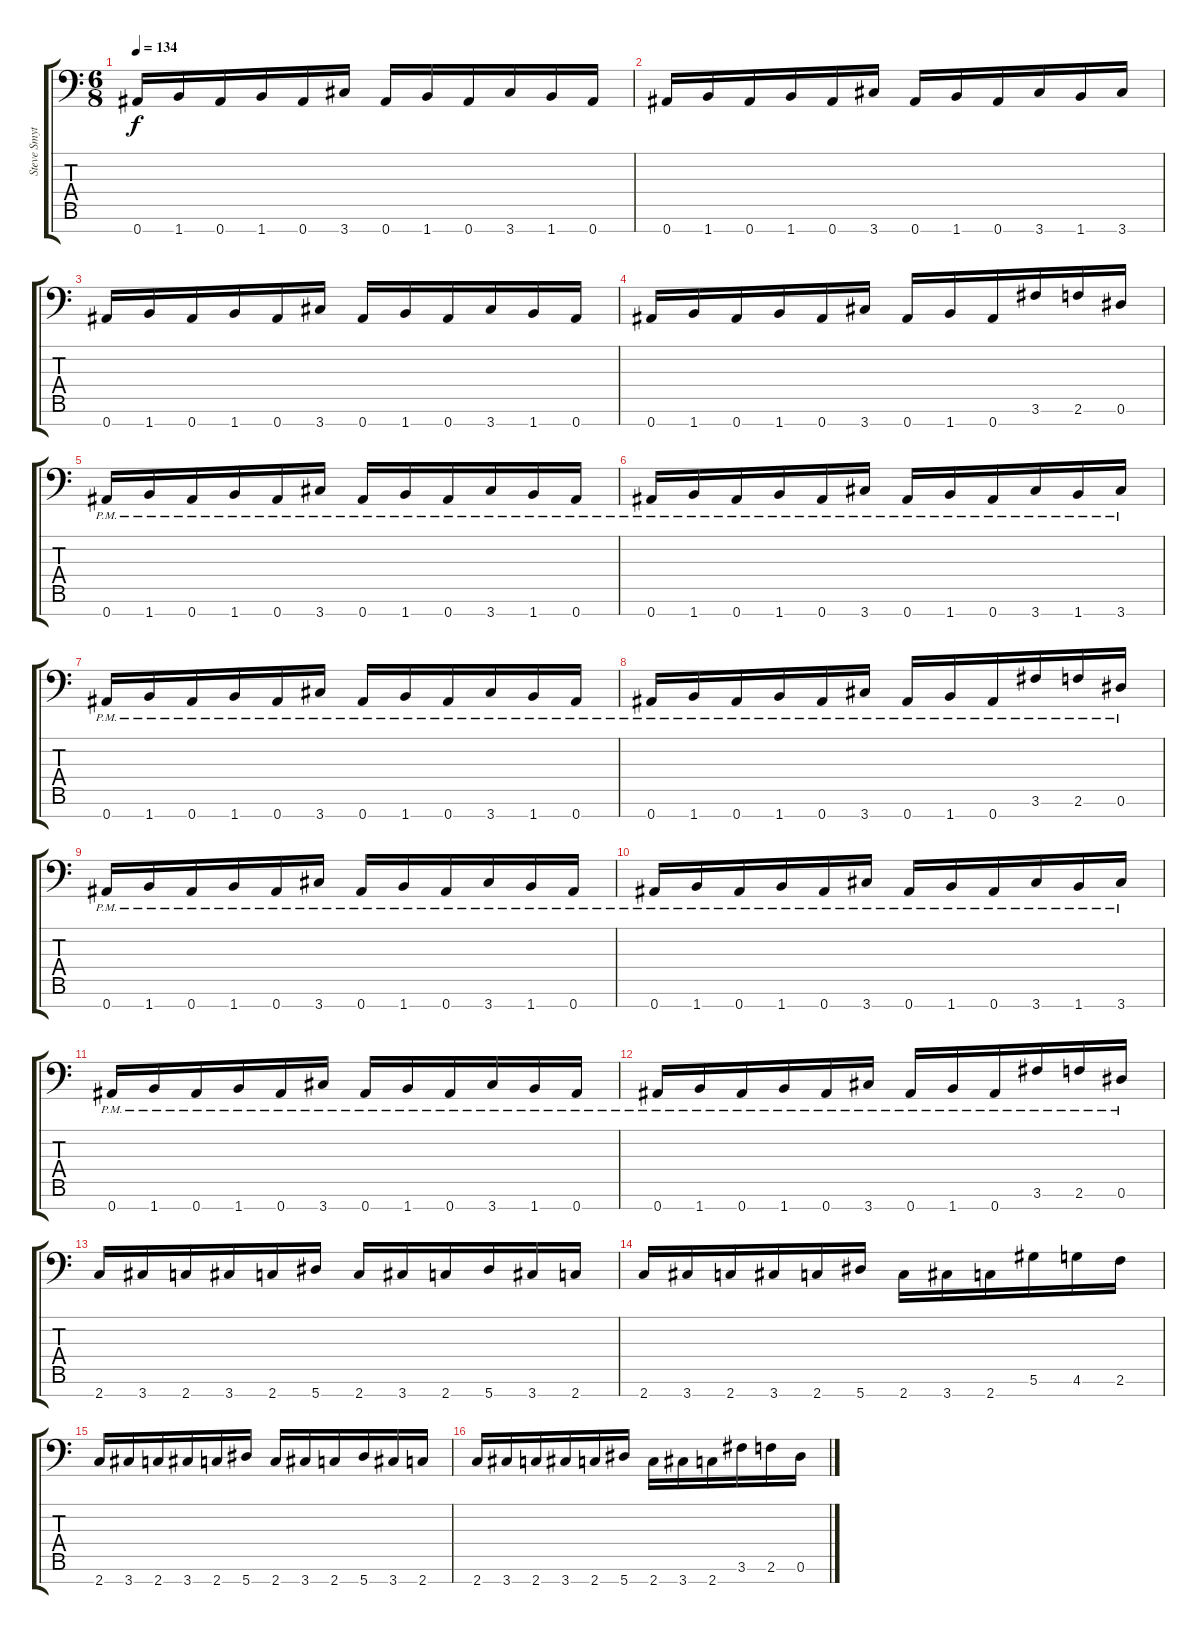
\track ("Steve Smyth" "Steve Smyt") {instrument distortionguitar}
\staff {score tabs}
\tuning (Eb4 Bb3 Gb3 Db3 Ab2 Eb2 Bb1) {hide}
\ts (6 8)
\tempo 134
\clef f4
\ks c
0.7.16{dy f} 1.7.16 0.7.16 1.7.16 0.7.16 3.7.16 0.7.16 1.7.16 0.7.16 3.7.16 1.7.16 0.7.16 |
0.7.16 1.7.16 0.7.16 1.7.16 0.7.16 3.7.16 0.7.16 1.7.16 0.7.16 3.7.16 1.7.16 3.7.16 |
0.7.16 1.7.16 0.7.16 1.7.16 0.7.16 3.7.16 0.7.16 1.7.16 0.7.16 3.7.16 1.7.16 0.7.16 |
0.7.16 1.7.16 0.7.16 1.7.16 0.7.16 3.7.16 0.7.16 1.7.16 0.7.16 3.6.16 2.6.16 0.6.16 |
0.7{pm}.16 1.7{pm}.16 0.7{pm}.16 1.7{pm}.16 0.7{pm}.16 3.7{pm}.16 0.7{pm}.16 1.7{pm}.16 0.7{pm}.16 3.7{pm}.16 1.7{pm}.16 0.7{pm}.16 |
0.7{pm}.16 1.7{pm}.16 0.7{pm}.16 1.7{pm}.16 0.7{pm}.16 3.7{pm}.16 0.7{pm}.16 1.7{pm}.16 0.7{pm}.16 3.7{pm}.16 1.7{pm}.16 3.7{pm}.16 |
0.7{pm}.16 1.7{pm}.16 0.7{pm}.16 1.7{pm}.16 0.7{pm}.16 3.7{pm}.16 0.7{pm}.16 1.7{pm}.16 0.7{pm}.16 3.7{pm}.16 1.7{pm}.16 0.7{pm}.16 |
0.7{pm}.16 1.7{pm}.16 0.7{pm}.16 1.7{pm}.16 0.7{pm}.16 3.7{pm}.16 0.7{pm}.16 1.7{pm}.16 0.7{pm}.16 3.6{pm}.16 2.6{pm}.16 0.6{pm}.16 |
0.7{pm}.16 1.7{pm}.16 0.7{pm}.16 1.7{pm}.16 0.7{pm}.16 3.7{pm}.16 0.7{pm}.16 1.7{pm}.16 0.7{pm}.16 3.7{pm}.16 1.7{pm}.16 0.7{pm}.16 |
0.7{pm}.16 1.7{pm}.16 0.7{pm}.16 1.7{pm}.16 0.7{pm}.16 3.7{pm}.16 0.7{pm}.16 1.7{pm}.16 0.7{pm}.16 3.7{pm}.16 1.7{pm}.16 3.7{pm}.16 |
0.7{pm}.16 1.7{pm}.16 0.7{pm}.16 1.7{pm}.16 0.7{pm}.16 3.7{pm}.16 0.7{pm}.16 1.7{pm}.16 0.7{pm}.16 3.7{pm}.16 1.7{pm}.16 0.7{pm}.16 |
0.7{pm}.16 1.7{pm}.16 0.7{pm}.16 1.7{pm}.16 0.7{pm}.16 3.7{pm}.16 0.7{pm}.16 1.7{pm}.16 0.7{pm}.16 3.6{pm}.16 2.6{pm}.16 0.6{pm}.16 |
2.7.16 3.7.16 2.7.16 3.7.16 2.7.16 5.7.16 2.7.16 3.7.16 2.7.16 5.7.16 3.7.16 2.7.16 |
2.7.16 3.7.16 2.7.16 3.7.16 2.7.16 5.7.16 2.7.16 3.7.16 2.7.16 5.6.16 4.6.16 2.6.16 |
2.7.16 3.7.16 2.7.16 3.7.16 2.7.16 5.7.16 2.7.16 3.7.16 2.7.16 5.7.16 3.7.16 2.7.16 |
2.7.16 3.7.16 2.7.16 3.7.16 2.7.16 5.7.16 2.7.16 3.7.16 2.7.16 3.6.16 2.6.16 0.6.16
